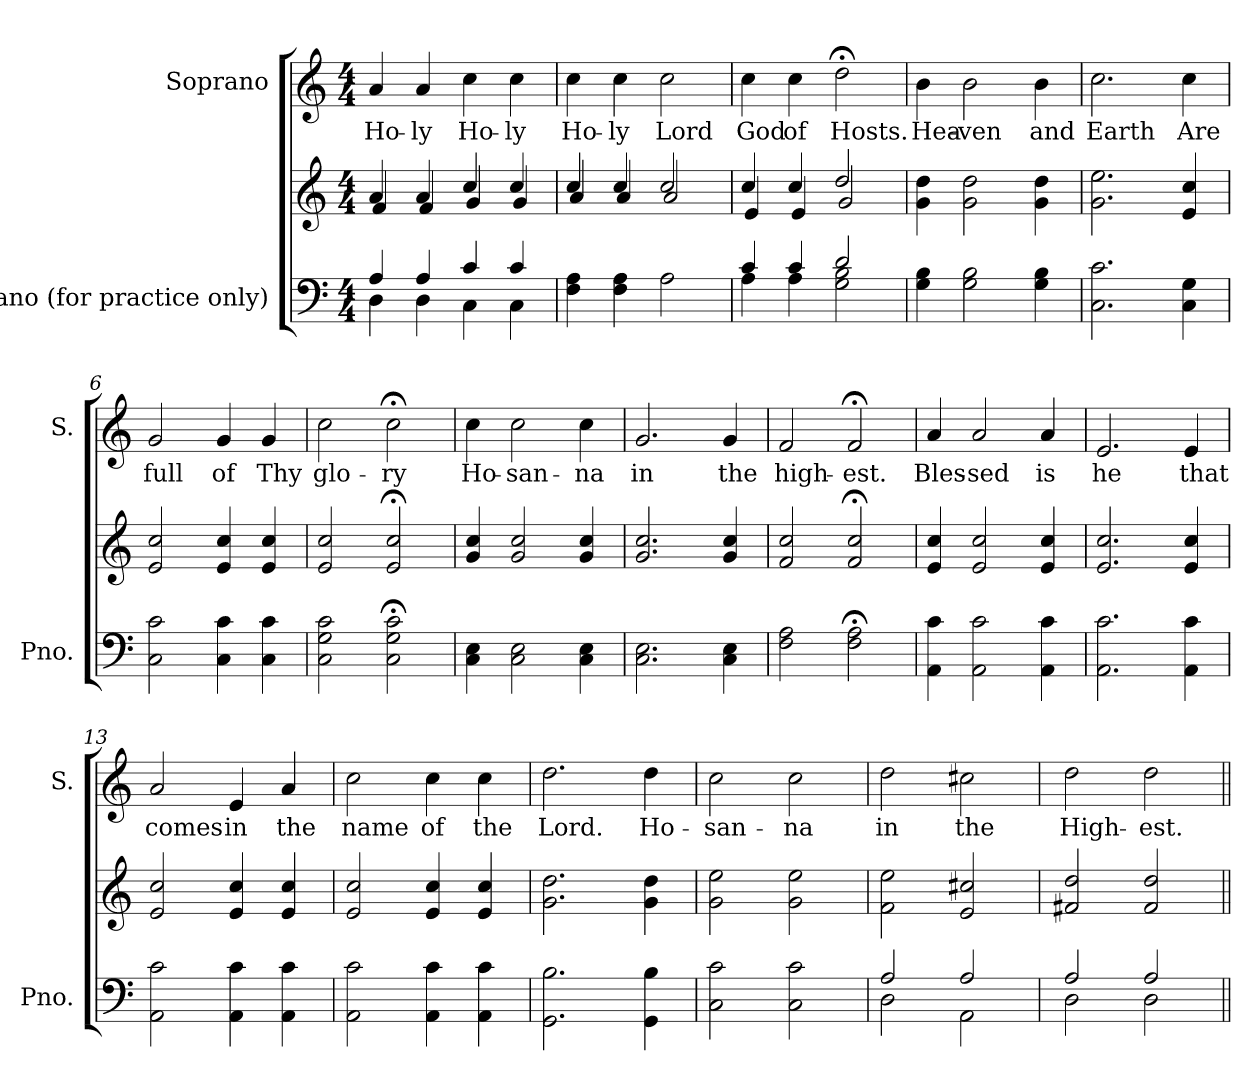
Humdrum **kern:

**kern	**kern	**kern	**text
*part2	*part2	*part1	*part1
*staff3	*staff2	*staff1	*staff1
*I"Piano (for practice only)	*	*I"Soprano	*
*I'Pno.	*	*I'S.	*
*clefF4	*clefG2	*clefG2	*
*k[]	*k[]	*k[]	*
*M4/4	*M4/4	*M4/4	*
=1	=1	=1	=1
*^	*^	*	*
!	!	!	!	!	!LO:LY:b
4A/	4D\	4a/	4f/	4a/	Ho-
!	!	!	!	!	!LO:LY:b
4A/	4D\	4a/	4f/	4a/	-ly
!	!	!	!	!	!LO:LY:b
4c/	4C\	4cc/	4g/	4cc\	Ho-
!	!	!	!	!	!LO:LY:b
4c/	4C\	4cc/	4g/	4cc\	-ly
=2	=2	=2	=2	=2	=2
!	!	!	!	!	!LO:LY:b
*v	*v	*	*	*	*
4F\ 4A\	4cc/	4a/	4cc\	Ho-
!	!	!	!	!LO:LY:b
4F\ 4A\	4cc/	4a/	4cc\	-ly
!	!	!	!	!LO:LY:b
2A\	2cc/	2a/	2cc\	Lord
=3	=3	=3	=3	=3
*^	*	*	*	*
!	!	!	!	!	!LO:LY:b
4c/	4A\	4cc/	4e/	4cc\	God
!	!	!	!	!	!LO:LY:b
4c/	4A\	4cc/	4e/	4cc\	of
!	!	!	!	!	!LO:LY:b
2d/	2G\ 2B\	2dd/	2g/	2dd;<\	Hosts.
=4	=4	=4	=4	=4	=4
!	!	!	!	!	!LO:LY:b
*v	*v	*	*	*	*
*	*v	*v	*	*
4G\ 4B\	4g\ 4dd\	4b\	Hea-
!	!	!	!LO:LY:b
2G\ 2B\	2g\ 2dd\	2b\	-ven
!	!	!	!LO:LY:b
4G\ 4B\	4g\ 4dd\	4b\	and
=5	=5	=5	=5
!	!	!	!LO:LY:b
2.C\ 2.c\	2.g\ 2.ee\	2.cc\	-Earth
!	!	!	!LO:LY:b
4C\ 4G\	4e/ 4cc/	4cc\	Are
=6	=6	=6	=6
!	!	!	!LO:LY:b
2C\ 2c\	2e/ 2cc/	2g/	full
!	!	!	!LO:LY:b
4C\ 4c\	4e/ 4cc/	4g/	of
!	!	!	!LO:LY:b
4C\ 4c\	4e/ 4cc/	4g/	Thy
!!LO:LB:g=z
=7	=7	=7	=7
!	!	!	!LO:LY:b
2C\ 2G\ 2c\	2e/ 2cc/	2cc\	glo-
!	!	!	!LO:LY:b
2C\;< 2G\;< 2c\;<	2e/;< 2cc/;<	2cc;<\	-ry
=8	=8	=8	=8
!	!	!	!LO:LY:b
4C\ 4E\	4g/ 4cc/	4cc\	Ho-
!	!	!	!LO:LY:b
2C\ 2E\	2g/ 2cc/	2cc\	-san-
!	!	!	!LO:LY:b
4C\ 4E\	4g/ 4cc/	4cc\	-na
=9	=9	=9	=9
!	!	!	!LO:LY:b
2.C\ 2.E\	2.g/ 2.cc/	2.g/	in
!	!	!	!LO:LY:b
4C\ 4E\	4g/ 4cc/	4g/	the
=10	=10	=10	=10
!	!	!	!LO:LY:b
2F\ 2A\	2f/ 2cc/	2f/	high-
!	!	!	!LO:LY:b
2F\;< 2A\;<	2f/;< 2cc/;<	2f;</	-est.
=11	=11	=11	=11
!	!	!	!LO:LY:b
4AA\ 4c\	4e/ 4cc/	4a/	Bles-
!	!	!	!LO:LY:b
2AA\ 2c\	2e/ 2cc/	2a/	-sed
!	!	!	!LO:LY:b
4AA\ 4c\	4e/ 4cc/	4a/	is
=12	=12	=12	=12
!	!	!	!LO:LY:b
2.AA\ 2.c\	2.e/ 2.cc/	2.e/	he
!	!	!	!LO:LY:b
4AA\ 4c\	4e/ 4cc/	4e/	that
=13	=13	=13	=13
!	!	!	!LO:LY:b
2AA\ 2c\	2e/ 2cc/	2a/	comes
!	!	!	!LO:LY:b
4AA\ 4c\	4e/ 4cc/	4e/	in
!	!	!	!LO:LY:b
4AA\ 4c\	4e/ 4cc/	4a/	-the
=14	=14	=14	=14
!	!	!	!LO:LY:b
2AA\ 2c\	2e/ 2cc/	2cc\	name
!	!	!	!LO:LY:b
4AA\ 4c\	4e/ 4cc/	4cc\	of
!	!	!	!LO:LY:b
4AA\ 4c\	4e/ 4cc/	4cc\	the
!!LO:LB:g=z
=15	=15	=15	=15
!	!	!	!LO:LY:b
2.GG\ 2.B\	2.g\ 2.dd\	2.dd\	Lord.
!	!	!	!LO:LY:b
4GG\ 4B\	4g\ 4dd\	4dd\	Ho-
=16	=16	=16	=16
!	!	!	!LO:LY:b
2C\ 2c\	2g\ 2ee\	2cc\	-san-
!	!	!	!LO:LY:b
2C\ 2c\	2g\ 2ee\	2cc\	-na
=17	=17	=17	=17
*^	*	*	*
!	!	!	!	!LO:LY:b
2A/	2D\	2f\ 2ee\	2dd\	in
!	!	!	!	!LO:LY:b
2A/	2AA\	2e/ 2cc#X/	2cc#X\	the
=18	=18	=18	=18	=18
!	!	!	!	!LO:LY:b
2A/	2D\	2f#X/ 2dd/	2dd\	High-
!	!	!	!	!LO:LY:b
2A/	2D\	2f#/ 2dd/	2dd\	-est.
*v	*v	*	*	*
=||	=||	=||	=||
*-	*-	*-	*-
